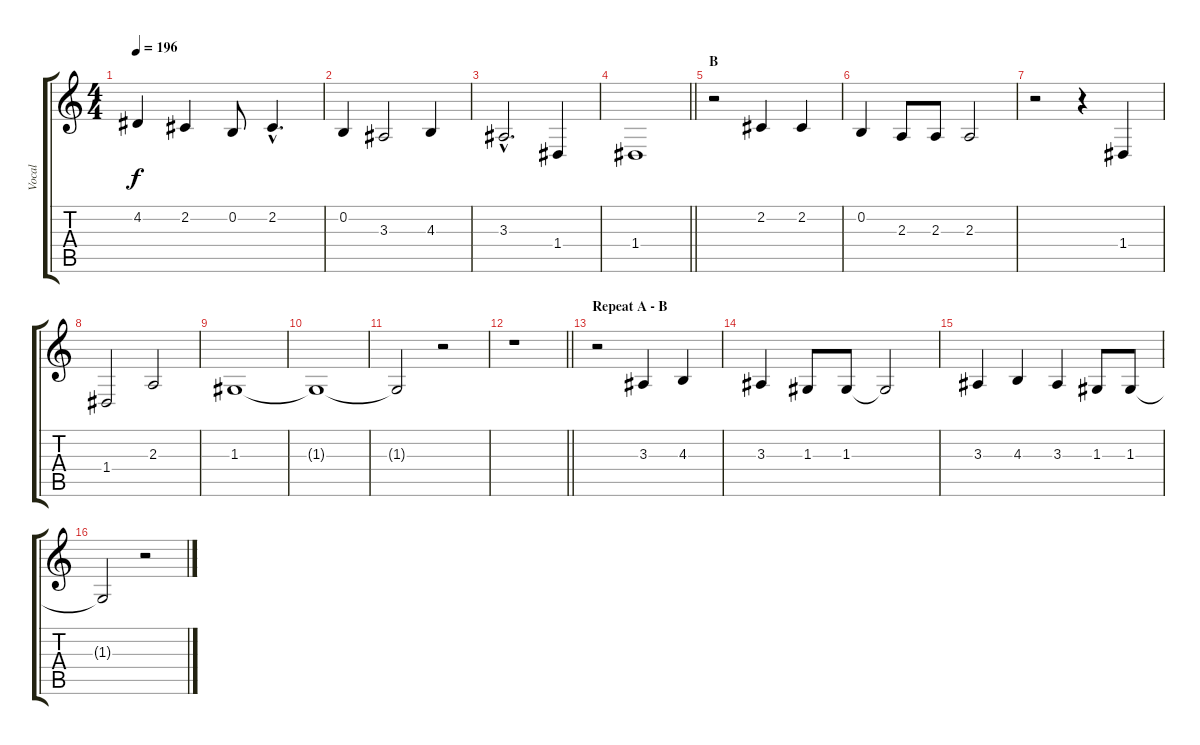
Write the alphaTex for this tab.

\track ("Vocal" "Vocal") {instrument baritonesax}
\staff {score tabs}
\tuning (E4 B3 G3 D3 A2 E2) {hide}
\ts (4 4)
\tempo 196
\clef g2
\ks c
4.2.4{dy f} 2.2.4 0.2.8 2.2{hac}.4{d} |
0.2.4 3.3.2 4.3.4 |
3.3{hac}.2{d} 1.4.4 |
\barLineRight lightlight
1.4.1 |
\section ("" "B")
r.2 2.2.4 2.2.4 |
0.2.4 2.3.8 2.3.8 2.3.2 |
r.2 r.4 1.4.4 |
1.4.2 2.3.2 |
1.3.1 |
1.3{t}.1 |
1.3{t}.2 r.2 |
\barLineRight lightlight
r.1 |
\section ("" "Repeat A - B")
r.2 3.3.4 4.3.4 |
3.3.4 1.3.8 1.3.8 1.3{t}.2 |
3.3.4 4.3.4 3.3.4 1.3.8 1.3.8 |
1.3{t}.2 r.2
